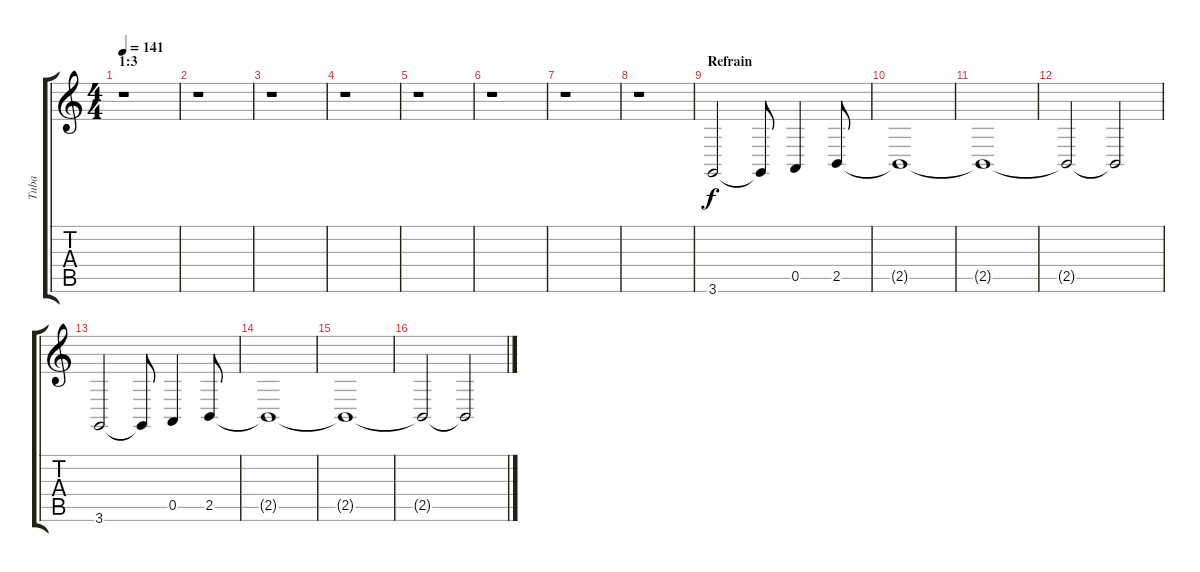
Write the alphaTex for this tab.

\track ("Tuba" "Tuba") {instrument frenchhorn}
\staff {score tabs}
\tuning (E4 B3 G3 D3 A2 E2) {hide}
\ts (4 4)
\section ("" "1:3")
\tempo 141
\clef g2
\ks c
r.1{dy f} |
r.1 |
r.1 |
r.1 |
r.1 |
r.1 |
r.1 |
r.1 |
\section ("" "Refrain")
3.6.2 3.6{t}.8 0.5.4 2.5.8 |
2.5{t}.1 |
2.5{t}.1 |
2.5{t}.2 2.5{t}.2 |
3.6.2 3.6{t}.8 0.5.4 2.5.8 |
2.5{t}.1 |
2.5{t}.1 |
2.5{t}.2 2.5{t}.2
